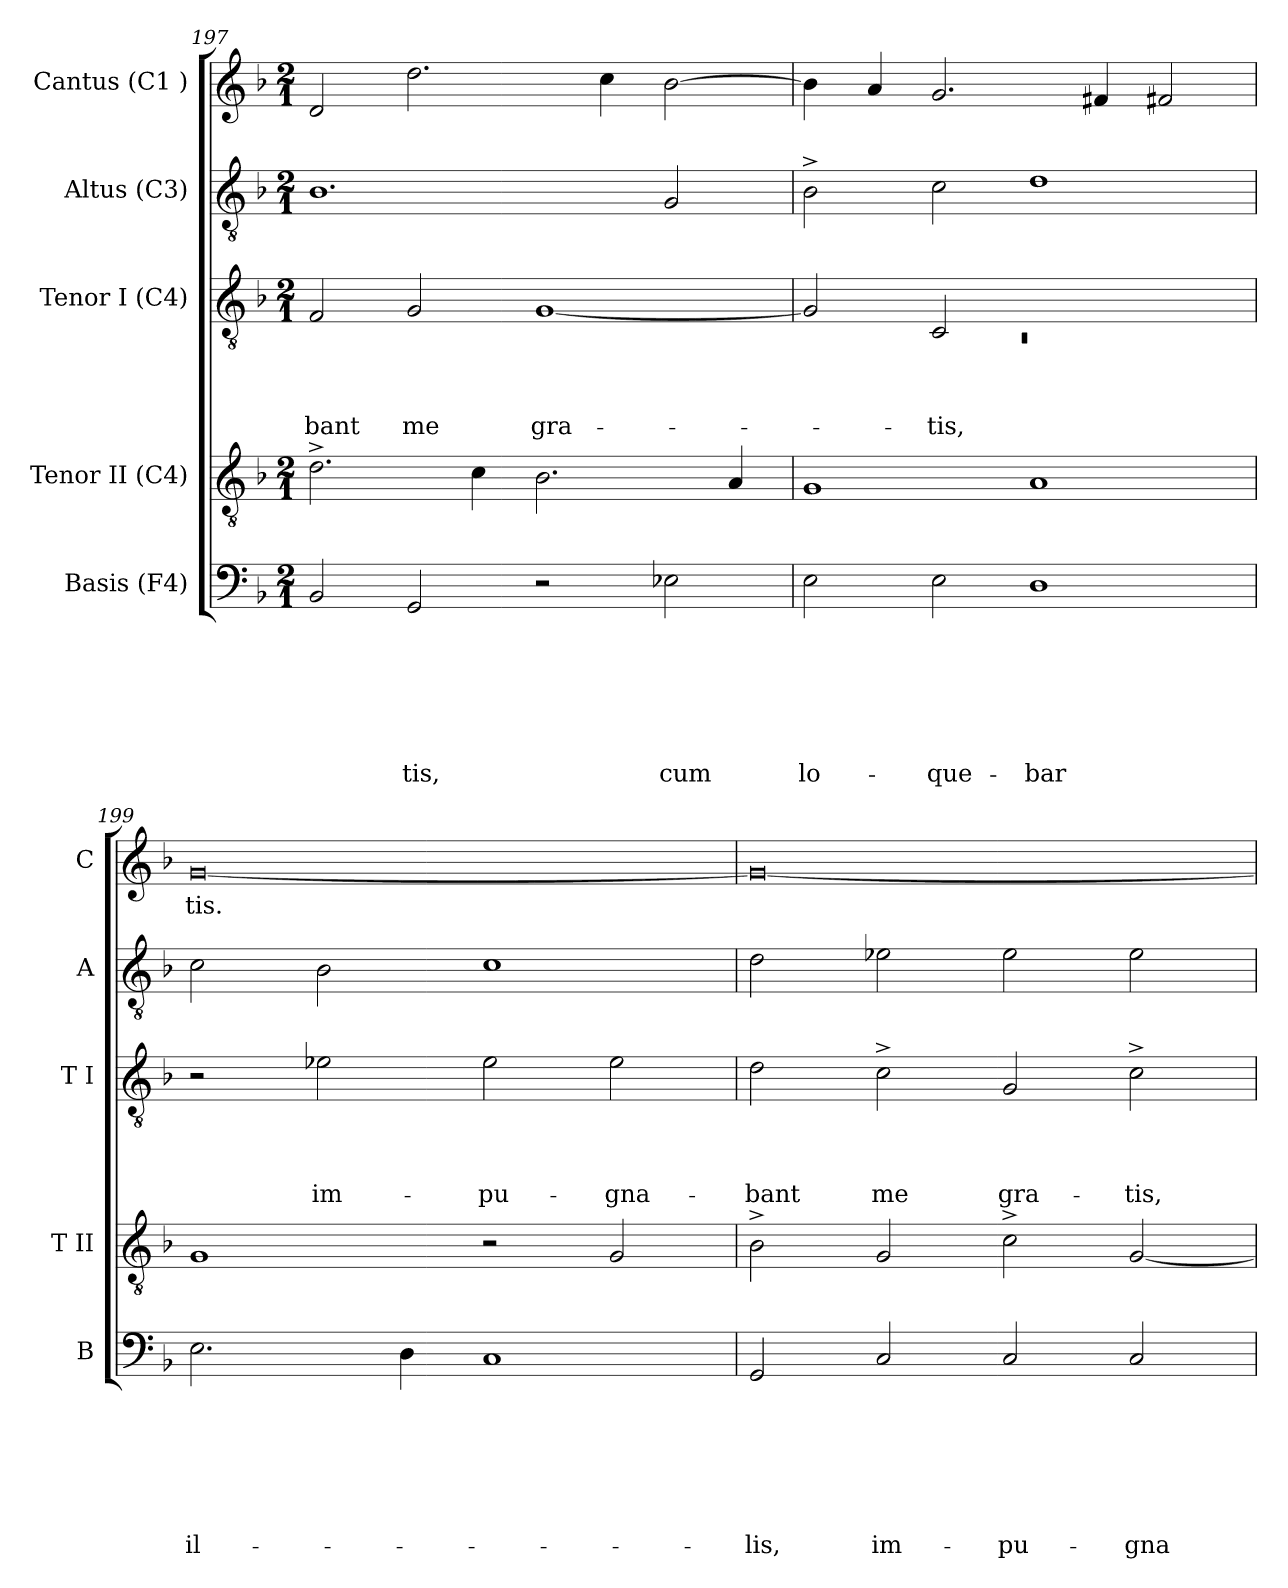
**kern	**text	**text	**text	**text	**text	**text	**text	**kern	**kern	**text	**text	**text	**text	**kern	**kern	**text
*part5	*part5	*part5	*part5	*part5	*part5	*part5	*part5	*part4	*part3	*part3	*part3	*part3	*part3	*part2	*part1	*part1
*staff5	*staff5	*staff5	*staff5	*staff5	*staff5	*staff5	*staff5	*staff4	*staff3	*staff3	*staff3	*staff3	*staff3	*staff2	*staff1	*staff1
*I"Basis (F4)	*	*	*	*	*	*	*	*I"Tenor II (C4)	*I"Tenor I (C4)	*	*	*	*	*I"Altus (C3)	*I"Cantus (C1 )	*
*I'B	*	*	*	*	*	*	*	*I'T II	*I'T I	*	*	*	*	*I'A	*I'C	*
!!LO:PB:g=z
*clefF4	*	*	*	*	*	*	*	*clefGv2	*clefGv2	*	*	*	*	*clefGv2	*clefG2	*
*k[b-]	*	*	*	*	*	*	*	*k[b-]	*k[b-]	*	*	*	*	*k[b-]	*k[b-]	*
*F:	*	*	*	*	*	*	*	*F:	*F:	*	*	*	*	*F:	*F:	*
*M2/1	*	*	*	*	*	*	*	*M2/1	*M2/1	*	*	*	*	*M2/1	*M2/1	*
=197	=197	=197	=197	=197	=197	=197	=197	=197	=197	=197	=197	=197	=197	=197	=197	=197
!	!	!	!	!	!	!	!	!	!	!	!	!	!LO:LY:b	!	!	!
2BB-/	.	.	.	.	.	.	.	2.d^>\	2F/	.	.	.	-bant	1.B-	2d/	.
!	!	!	!	!	!	!	!LO:LY:b	!	!	!	!	!	!LO:LY:b	!	!	!
2GG/	.	.	.	.	.	.	-tis,	.	2G/	.	.	.	me	.	2.dd\	.
.	.	.	.	.	.	.	.	4c\	.	.	.	.	.	.	.	.
!	!	!	!	!	!	!	!	!	!	!	!	!	!LO:LY:b	!	!	!
2r	.	.	.	.	.	.	.	2.B-\	[<1G	.	.	.	gra-	.	.	.
.	.	.	.	.	.	.	.	.	.	.	.	.	.	.	4cc\	.
!	!	!	!	!	!	!	!LO:LY:b	!	!	!	!	!	!	!	!	!
2E-X\	.	.	.	.	.	.	cum	.	.	.	.	.	.	2G/	[>2b-\	.
.	.	.	.	.	.	.	.	4A/	.	.	.	.	.	.	.	.
=198	=198	=198	=198	=198	=198	=198	=198	=198	=198	=198	=198	=198	=198	=198	=198	=198
*	*	*	*	*	*	*	*	*	*^	*	*	*	*	*	*	*
!	!	!	!	!	!	!	!LO:LY:b	!	!	!LO:N:vis=1	!	!	!	!	!	!	!
2E\	.	.	.	.	.	.	lo-	1G	2G/]	0rC	.	.	.	.	2B-^>\	4b-\]	.
.	.	.	.	.	.	.	.	.	.	.	.	.	.	.	.	4a/	.
!	!	!	!	!	!	!	!LO:LY:b	!	!	!	!	!	!	!LO:LY:b	!	!	!
2E\	.	.	.	.	.	.	-que-	.	2C/	.	.	.	.	-tis,	2c\	2.g/	.
!	!	!	!	!	!	!	!LO:LY:b	!	!	!	!	!	!	!	!	!	!
1D	.	.	.	.	.	.	-bar	1A	1ryy	.	.	.	.	.	1d	.	.
.	.	.	.	.	.	.	.	.	.	.	.	.	.	.	.	4f#/	.
.	.	.	.	.	.	.	.	.	.	.	.	.	.	.	.	2f#X/	.
*	*	*	*	*	*	*	*	*	*v	*v	*	*	*	*	*	*	*
=199	=199	=199	=199	=199	=199	=199	=199	=199	=199	=199	=199	=199	=199	=199	=199	=199
!	!	!	!	!	!	!	!LO:LY:b	!	!	!	!	!	!	!	!	!LO:LY:b
2.E\	.	.	.	.	.	.	il-	1G	2r	.	.	.	.	2c\	[<0g	-tis.
!	!	!	!	!	!	!	!	!	!	!	!	!	!LO:LY:b	!	!	!
.	.	.	.	.	.	.	.	.	2e-X\	.	.	.	im-	2B-\	.	.
4D\	.	.	.	.	.	.	.	.	.	.	.	.	.	.	.	.
!	!	!	!	!	!	!	!	!	!	!	!	!	!LO:LY:b	!	!	!
1C	.	.	.	.	.	.	.	2r	2e-\	.	.	.	-pu-	1c	.	.
!	!	!	!	!	!	!	!	!	!	!	!	!	!LO:LY:b	!	!	!
.	.	.	.	.	.	.	.	2G/	2e-\	.	.	.	-gna-	.	.	.
=200	=200	=200	=200	=200	=200	=200	=200	=200	=200	=200	=200	=200	=200	=200	=200	=200
!	!	!	!	!	!	!	!LO:LY:b	!	!	!	!	!	!LO:LY:b	!	!	!
2GG/	.	.	.	.	.	.	-lis,	2B-^>\	2d\	.	.	.	-bant	2d\	0g_	.
!	!	!	!	!	!	!	!LO:LY:b	!	!	!	!	!	!LO:LY:b	!	!	!
2C/	.	.	.	.	.	.	im-	2G/	2c^>\	.	.	.	me	2e-X\	.	.
!	!	!	!	!	!	!	!LO:LY:b	!	!	!	!	!	!LO:LY:b	!	!	!
2C/	.	.	.	.	.	.	-pu-	2c^>\	2G/	.	.	.	gra-	2e-\	.	.
!	!	!	!	!	!	!	!LO:LY:b	!	!	!	!	!	!LO:LY:b	!	!	!
2C/	.	.	.	.	.	.	-gna-	[<2G/	2c^>\	.	.	.	-tis,	2e-\	.	.
=	=	=	=	=	=	=	=	=	=	=	=	=	=	=	=	=
*-	*-	*-	*-	*-	*-	*-	*-	*-	*-	*-	*-	*-	*-	*-	*-	*-
